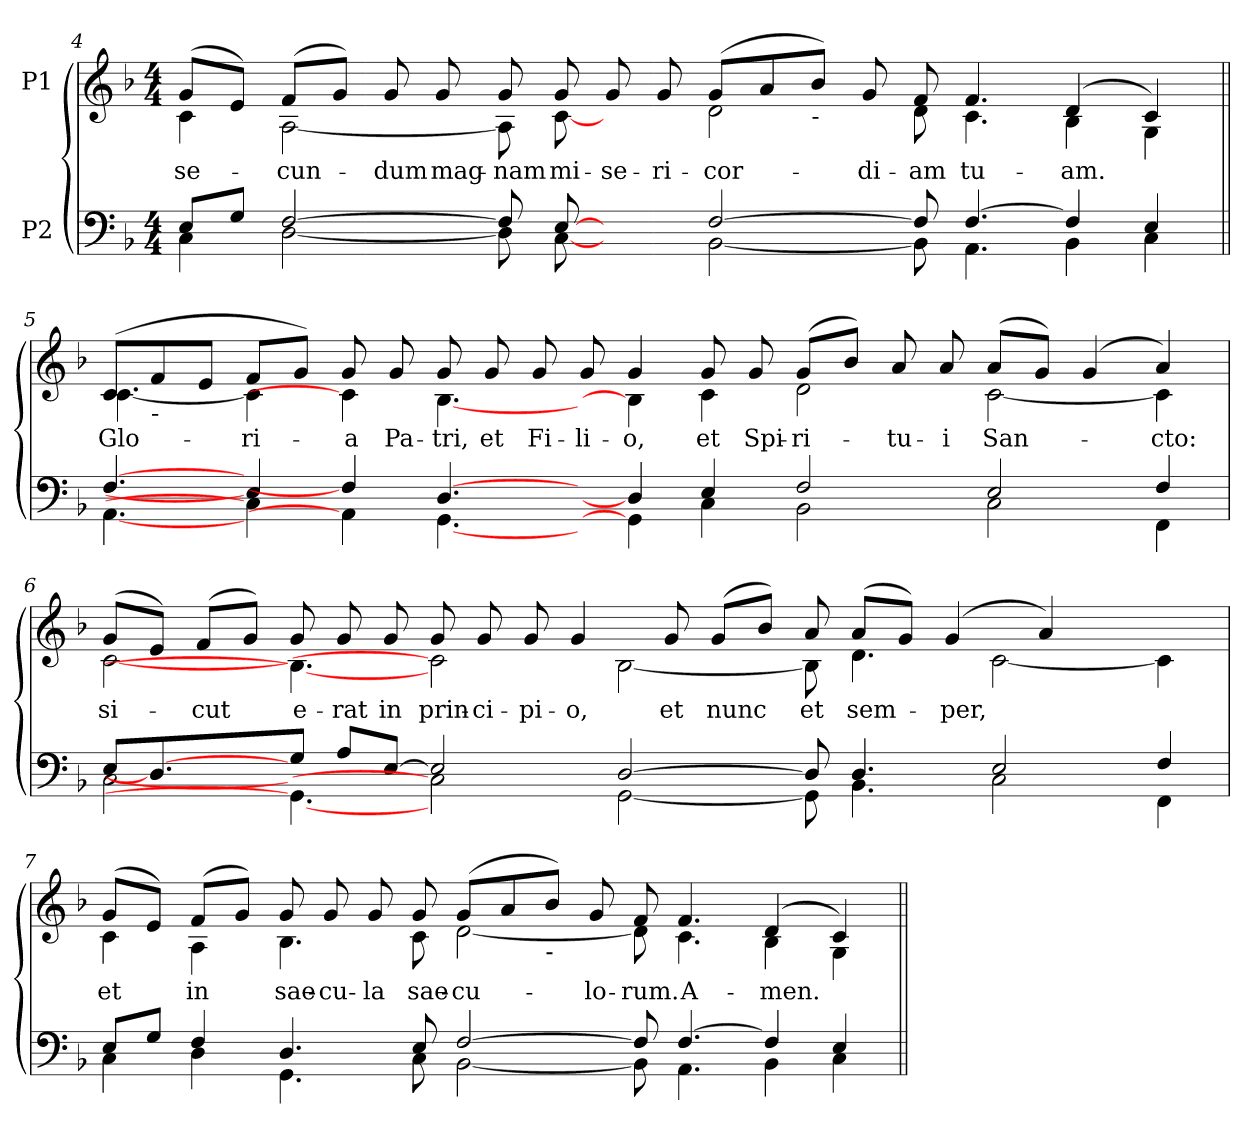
**kern	**kern	**text
*part2	*part1	*part1
*staff2	*staff1	*staff1
*I"P2	*I"P1	*
*clefF4	*clefG2	*
*k[b-]	*k[b-]	*
*F:	*F:	*
*M4/4	*M4/4	*
=4	=4	=4
*^	*	*
!	!	!	!LO:LY:b:color=#000000
*	*	*^	*
8Ei/L	4Ci\	(8gi/L	4ci\	se-
8Gi/J	.	8ei/J)	.	.
!	!	!	!	!LO:LY:b:color=#000000
[2Fi/	[2Di\	(8fi/L	[2Ai\	-cun-
.	.	8gi/J)	.	.
!	!	!	!	!LO:LY:b:color=#000000
.	.	8gi/	.	-dum
!	!	!	!	!LO:LY:b:color=#000000
.	.	8gi/	.	mag-
!	!	!	!	!LO:LY:b:color=#000000
8Fi/]	8Di\]	8gi/	8Ai\]	-nam
!	!	!	!	!LO:LY:b:color=#000000
[8Ei/	[8Ci\	8gi/	[8ci\	mi-
!	!	!	!	!LO:LY:b:color=#000000
4ryy	4ryy	8gi/	4ryy	-se-
!	!	!	!	!LO:LY:b:color=#000000
.	.	8gi/	.	-ri-
!	!	!	!	!LO:LY:b:color=#000000
[2Fi/	[2BB-i\	(8gi/L	2di\	-cor-
.	.	8ai/	.	.
!	!	!LO:TX:b:t=-	!	!
.	.	8b-i/J)	.	.
!	!	!	!	!LO:LY:b:color=#000000
.	.	8gi/	.	-di-
!	!	!	!	!LO:LY:b:color=#000000
8Fi/]	8BB-i\]	8fi/	8di\	-am
!	!	!	!	!LO:LY:b:color=#000000
[4.Fi/	4.AAi\	4.fi/	4.ci\	tu-
!	!	!	!	!LO:LY:b:color=#000000
4Fi/]	4BB-i\	(4di/	4B-i\	-am.
4Ei/	4Ci\	4ci/)	4Gi\	.
!!LO:LB:g=z	!!
=5||	=5||	=5||	=5||	=5||
!	!	!	!	!LO:LY:b:color=#000000
[4.Fi/	[4.AAi\	(8ci/L	[4.ci\	Glo-
!	!	!LO:TX:b:t=-	!	!
.	.	8fi/	.	.
.	.	8ei/J	.	.
!	!	!	!	!LO:LY:b:color=#000000
4Ei/]	4Ci\]	8fi/L	4ci\]	-ri-
.	.	8gi/J)	.	.
!	!	!	!	!LO:LY:b:color=#000000
4Fi/]	4AAi\]	8gi/	4ci\]	-a
!	!	!	!	!LO:LY:b:color=#000000
.	.	8gi/	.	Pa-
!	!	!	!	!LO:LY:b:color=#000000
[4.Di/	[4.GGi\	8gi/	[4.B-i\	-tri,
!	!	!	!	!LO:LY:b:color=#000000
.	.	8gi/	.	et
!	!	!	!	!LO:LY:b:color=#000000
.	.	8gi/	.	Fi-
!	!	!	!	!LO:LY:b:color=#000000
8ryy	8ryy	8gi/	8ryy	-li-
!	!	!	!	!LO:LY:b:color=#000000
4Di/]	4GGi\]	4gi/	4B-i\]	-o,
!	!	!	!	!LO:LY:b:color=#000000
4Ei/	4Ci\	8gi/	4ci\	et
!	!	!	!	!LO:LY:b:color=#000000
.	.	8gi/	.	Spi-
!	!	!	!	!LO:LY:b:color=#000000
2Fi/	2BB-i\	(8gi/L	2di\	-ri-
.	.	8b-i/J)	.	.
!	!	!	!	!LO:LY:b:color=#000000
.	.	8ai/	.	-tu-
!	!	!	!	!LO:LY:b:color=#000000
.	.	8ai/	.	-i
!	!	!	!	!LO:LY:b:color=#000000
2Ei/	2Ci\	(8ai/L	[2ci\	San-
.	.	8gi/J)	.	.
.	.	(4gi/	.	.
!	!	!	!	!LO:LY:b:color=#000000
4Fi/	4FFi\	4ai/)	4ci\]	-cto:
!!LO:LB:g=z	!!
=6	=6	=6	=6	=6
!	!	!	!	!LO:LY:b:color=#000000
8Ei/L	[2Ci\	(8gi/L	[2ci\	si-
4.Di/_	.	8ei/J)	.	.
!	!	!	!	!LO:LY:b:color=#000000
.	.	(8fi/L	.	-cut
.	.	8gi/J)	.	.
!	!	!	!	!LO:LY:b:color=#000000
8Gi/J	4.GGi\_	8gi/	4.B-i\_	e-
!	!	!	!	!LO:LY:b:color=#000000
8Ai/L	.	8gi/	.	-rat
!	!	!	!	!LO:LY:b:color=#000000
[8Ei/J	.	8gi/	.	in
!	!	!	!	!LO:LY:b:color=#000000
2Ei/]	2Ci\]	8gi/	2ci\]	prin-
!	!	!	!	!LO:LY:b:color=#000000
.	.	8gi/	.	-ci-
!	!	!	!	!LO:LY:b:color=#000000
.	.	8gi/	.	-pi-
!	!	!	!	!LO:LY:b:color=#000000
.	.	4gi/	.	-o,
[2Di/	[2GGi\	.	[2B-i\	.
!	!	!	!	!LO:LY:b:color=#000000
.	.	8gi/	.	et
!	!	!	!	!LO:LY:b:color=#000000
.	.	(8gi/L	.	nunc
.	.	8b-i/J)	.	.
!	!	!	!	!LO:LY:b:color=#000000
8Di/]	8GGi\]	8ai/	8B-i\]	et
!	!	!	!	!LO:LY:b:color=#000000
4.Di/	4.BB-i\	(8ai/L	4.di\	sem-
.	.	8gi/J)	.	.
!	!	!	!	!LO:LY:b:color=#000000
.	.	(4gi/	.	-per,
2Ei/	2Ci\	.	[2ci\	.
.	.	4ai/)	.	.
.	.	4.ryy	.	.
4Fi/	4FFi\	.	4ci\]	.
!!LO:LB:g=z	!!
=7	=7	=7	=7	=7
!	!	!	!	!LO:LY:b:color=#000000
8Ei/L	4Ci\	(8gi/L	4ci\	et
8Gi/J	.	8ei/J)	.	.
!	!	!	!	!LO:LY:b:color=#000000
4Fi/	4Di\	(8fi/L	4Ai\	in
.	.	8gi/J)	.	.
!	!	!	!	!LO:LY:b:color=#000000
4.Di/	4.GGi\	8gi/	4.B-i\	sae-
!	!	!	!	!LO:LY:b:color=#000000
.	.	8gi/	.	-cu-
!	!	!	!	!LO:LY:b:color=#000000
.	.	8gi/	.	-la
!	!	!	!	!LO:LY:b:color=#000000
8Ei/	8Ci\	8gi/	8ci\	sae-
!	!	!	!	!LO:LY:b:color=#000000
[2Fi/	[2BB-i\	(8gi/L	[2di\	-cu-
.	.	8ai/	.	.
!	!	!LO:TX:b:t=-	!	!
.	.	8b-i/J)	.	.
!	!	!	!	!LO:LY:b:color=#000000
.	.	8gi/	.	-lo-
!	!	!	!	!LO:LY:b:color=#000000
8Fi/]	8BB-i\]	8fi/	8di\]	-rum.
!	!	!	!	!LO:LY:b:color=#000000
[4.Fi/	4.AAi\	4.fi/	4.ci\	A-
!	!	!	!	!LO:LY:b:color=#000000
4Fi/]	4BB-i\	(4di/	4B-i\	-men.
4Ei/	4Ci\	4ci/)	4Gi\	.
*v	*v	*	*	*
*	*v	*v	*
=||	=||	=||
*-	*-	*-
